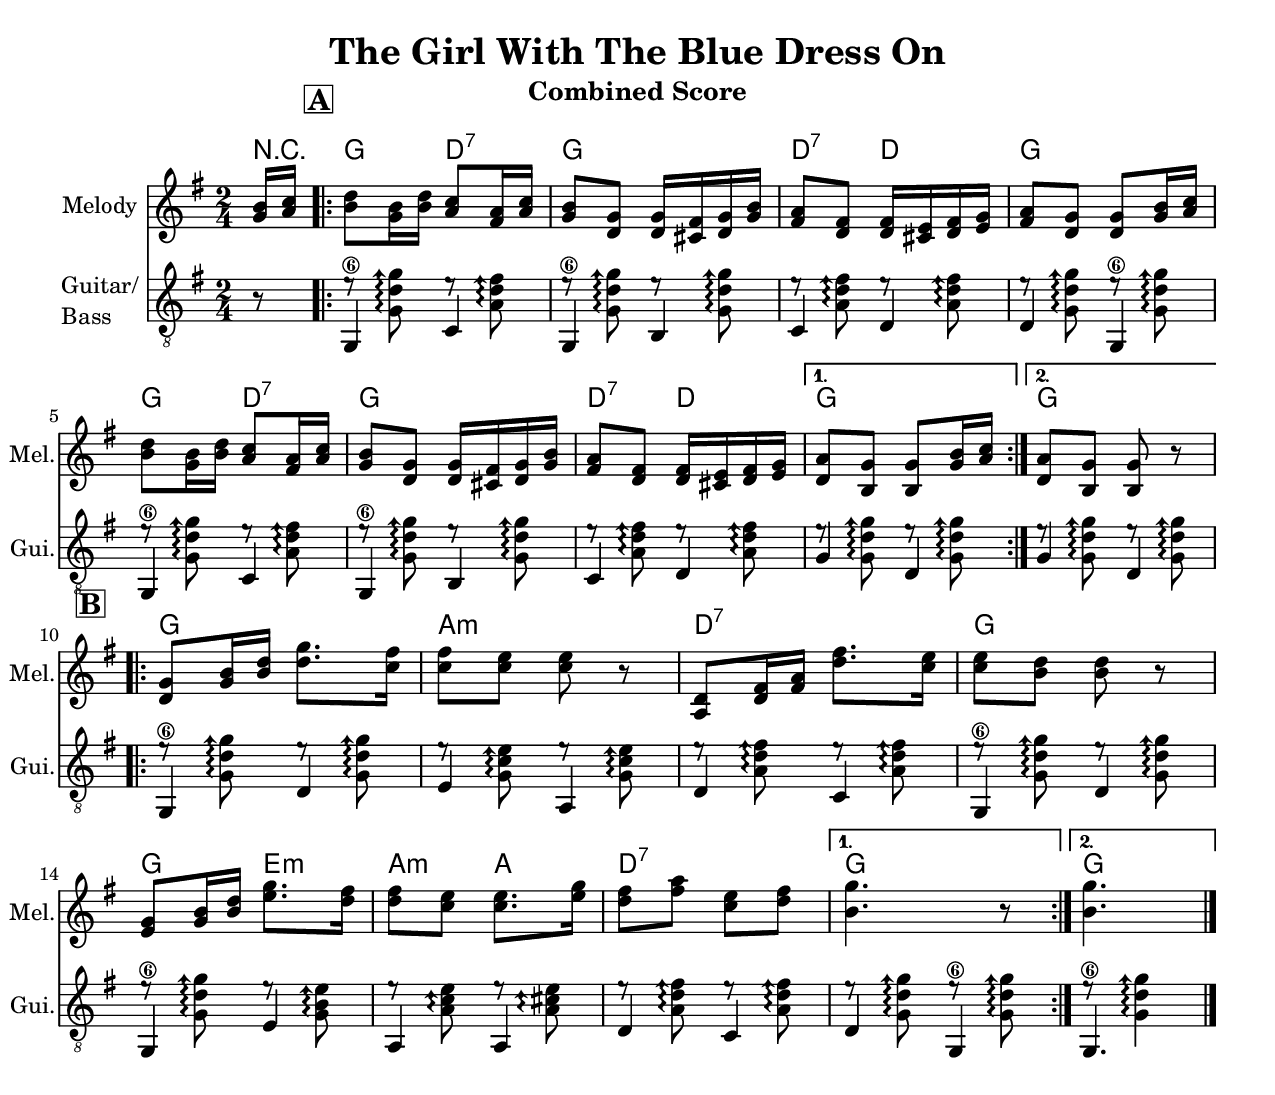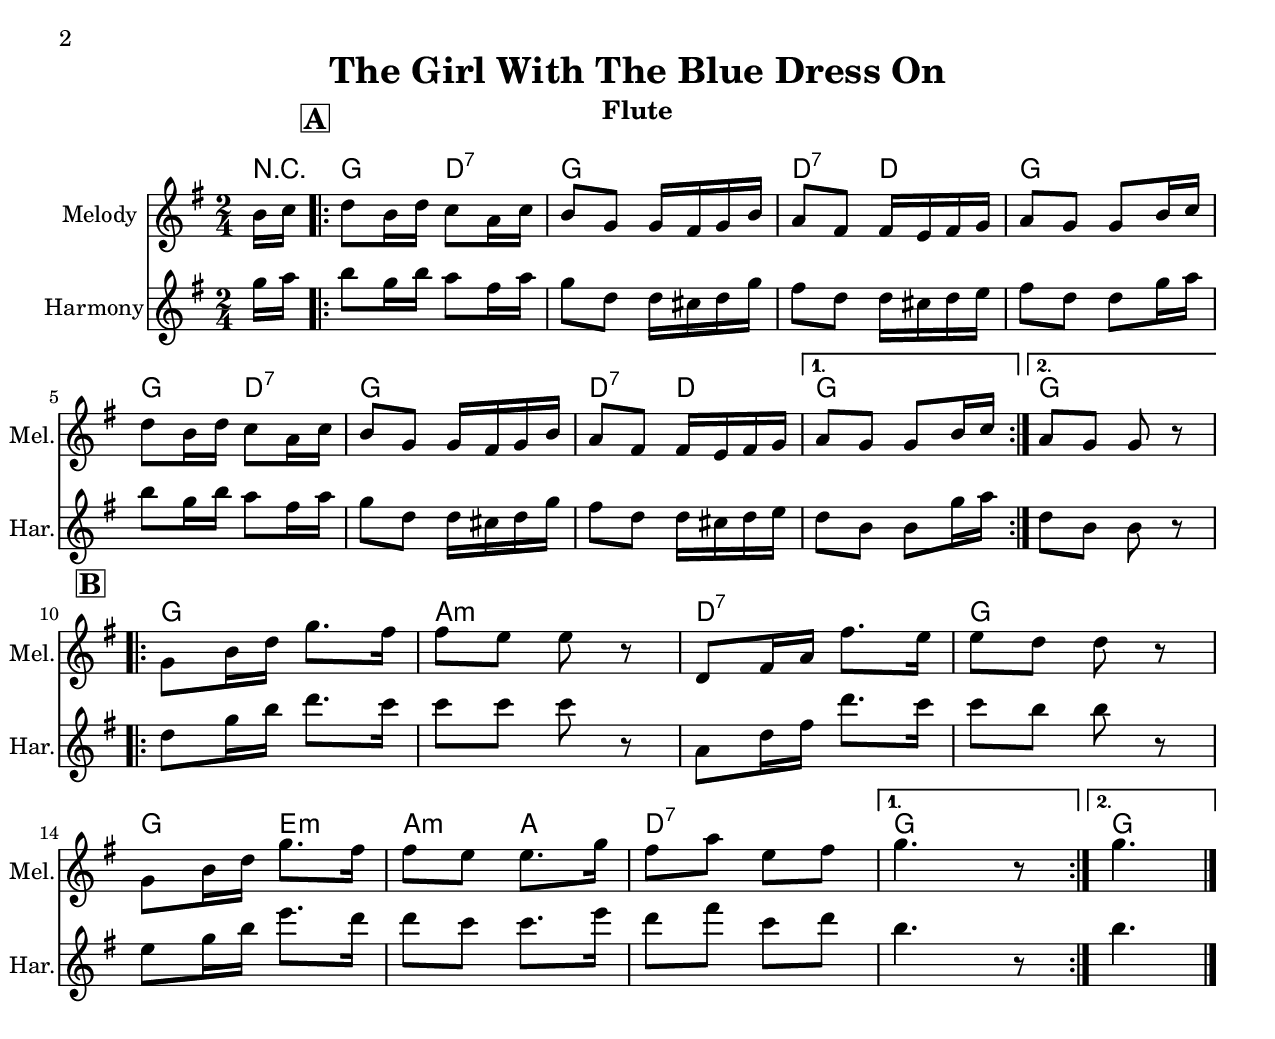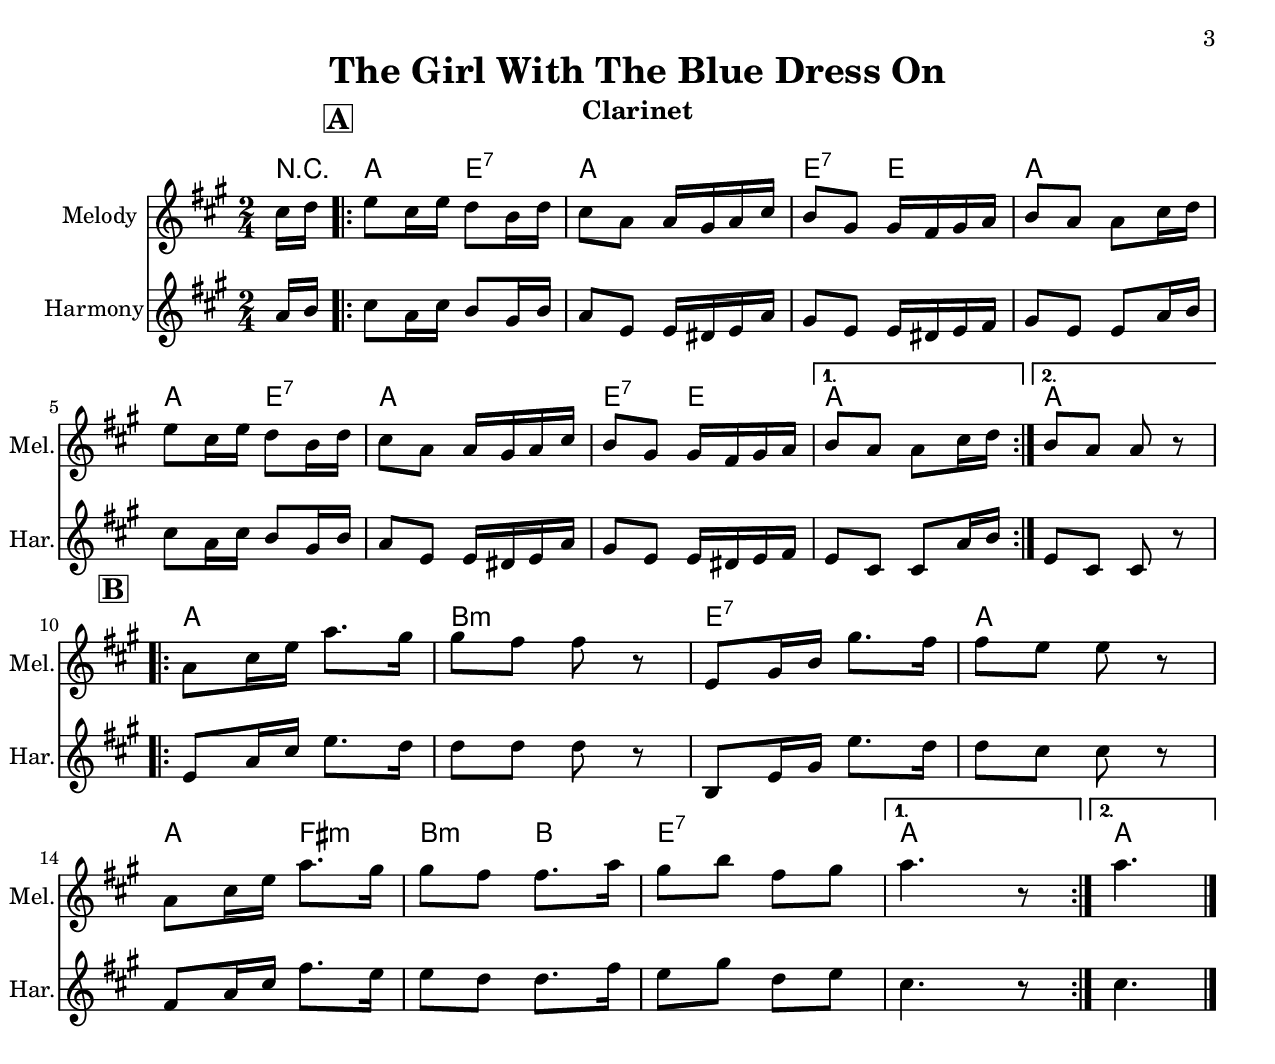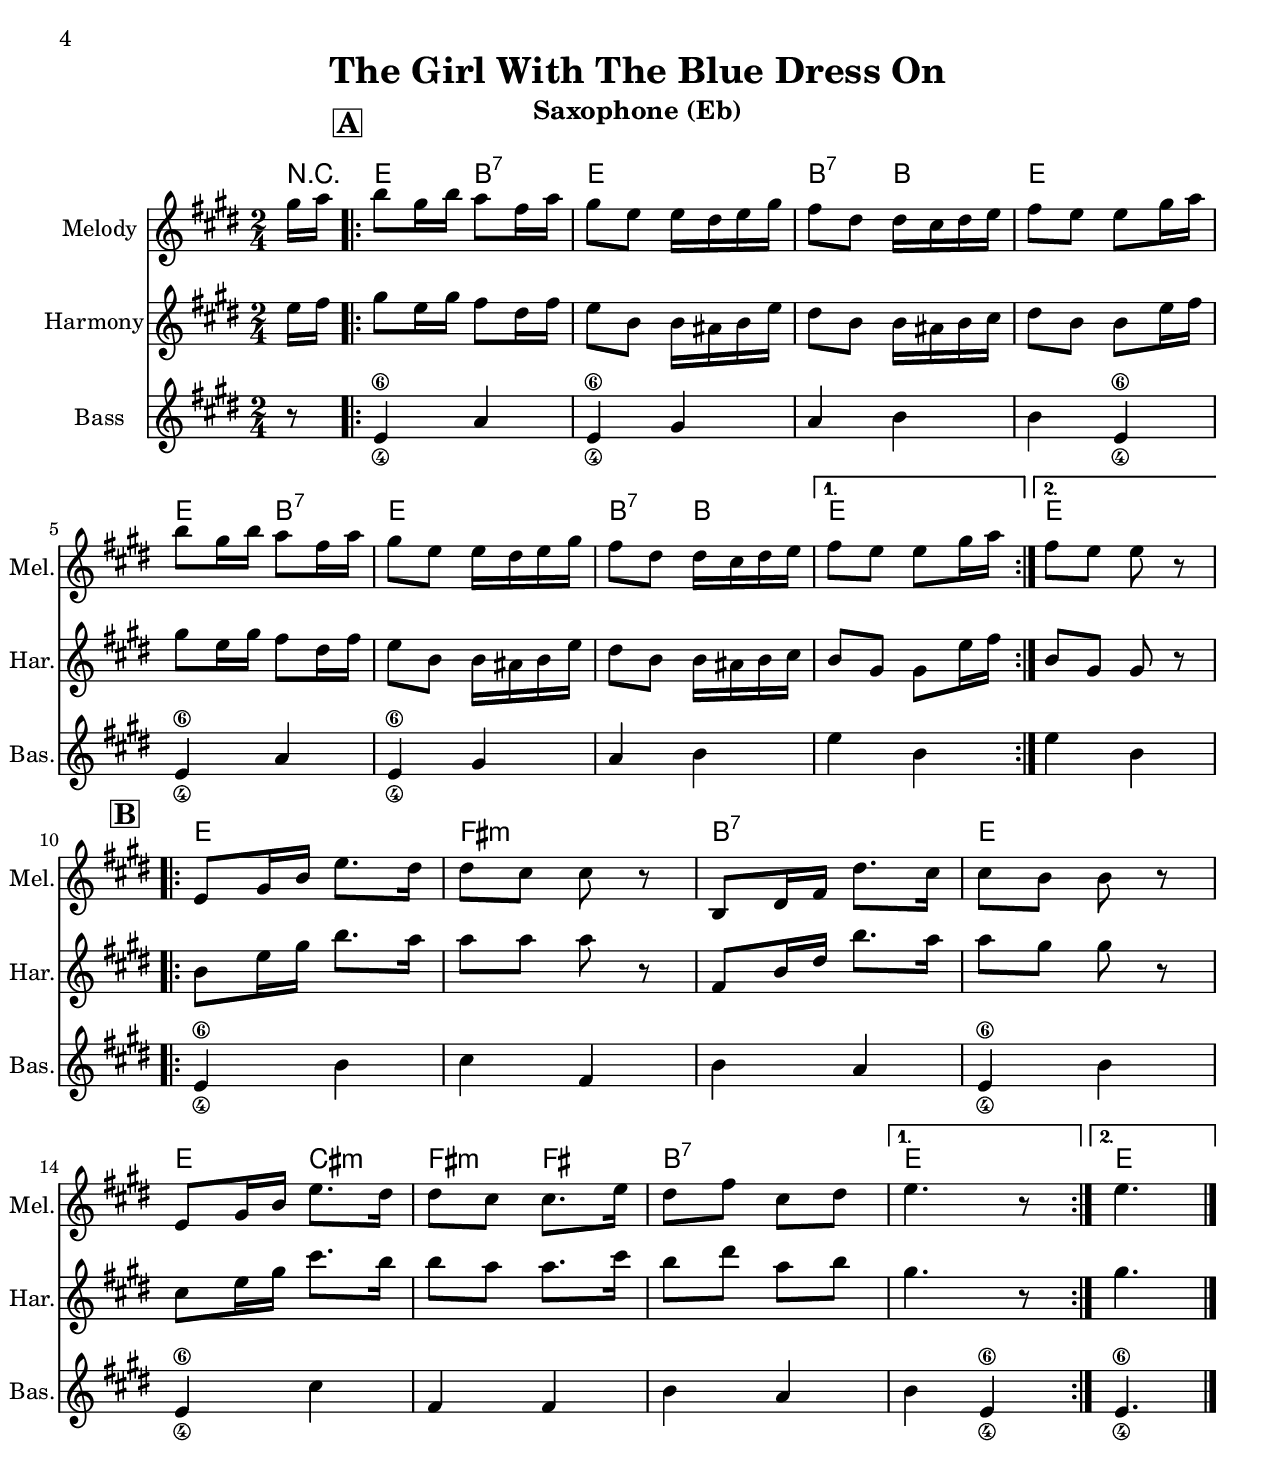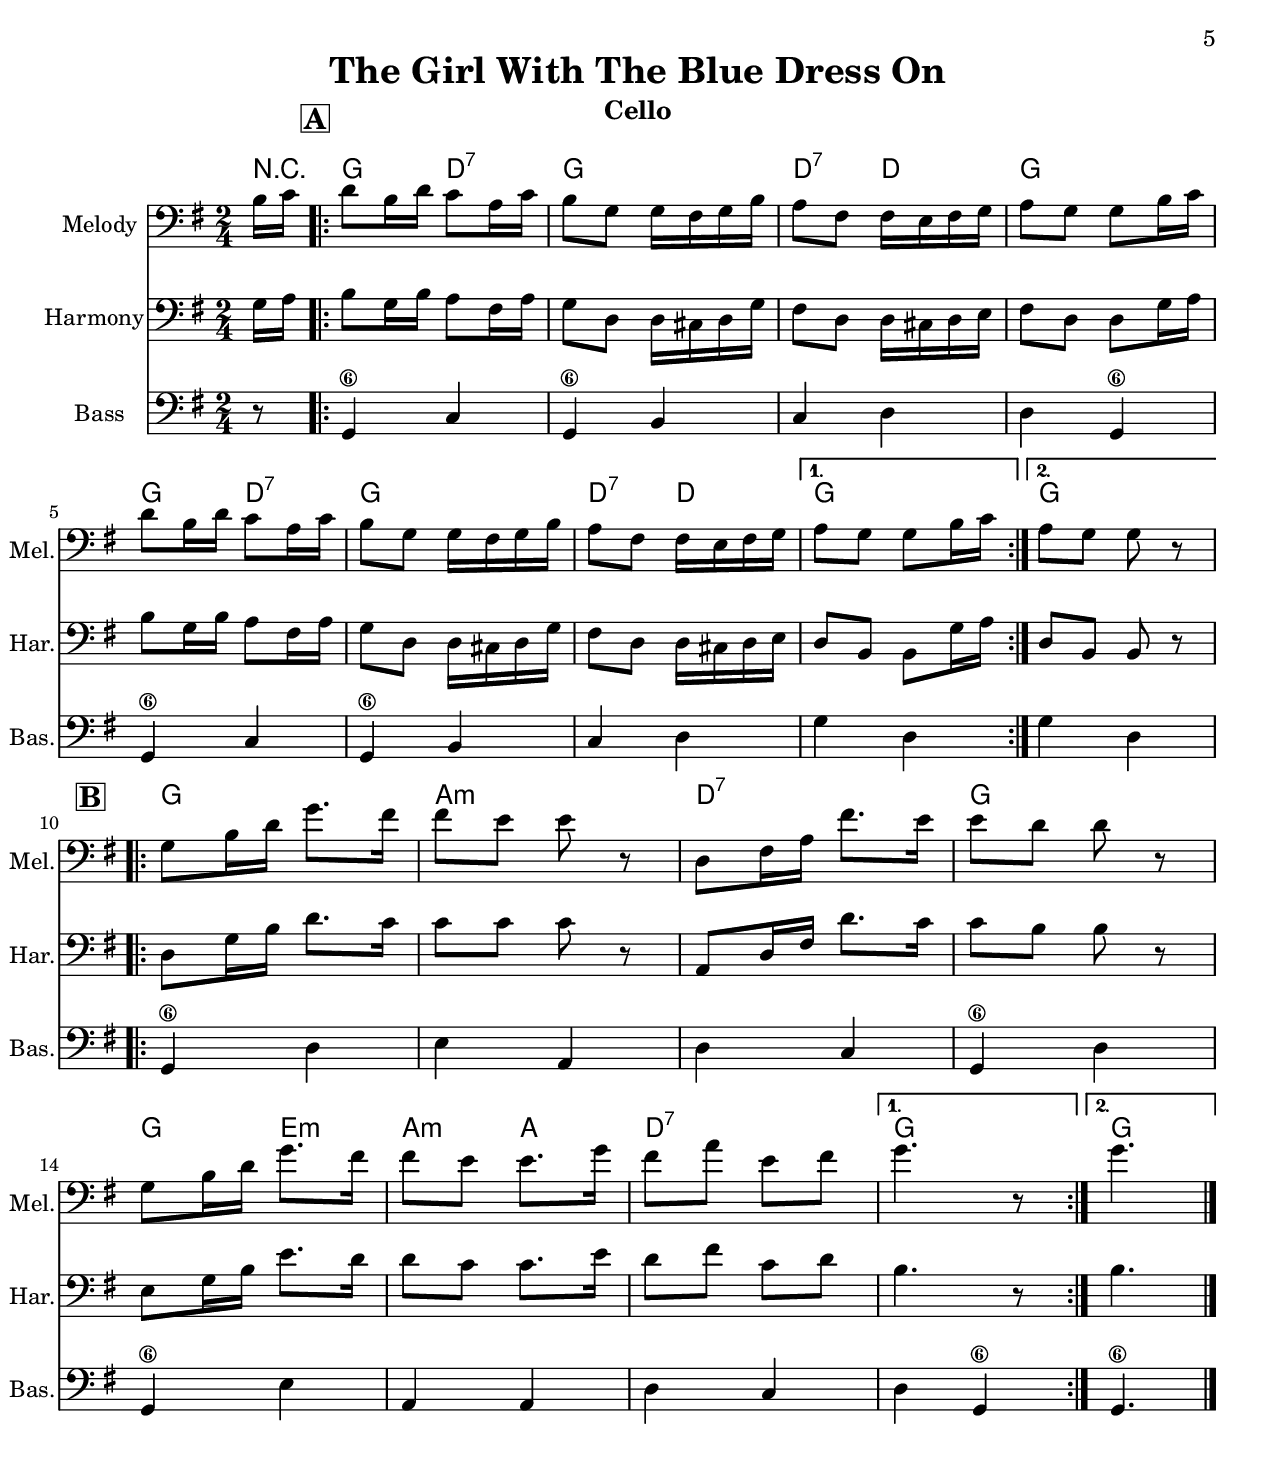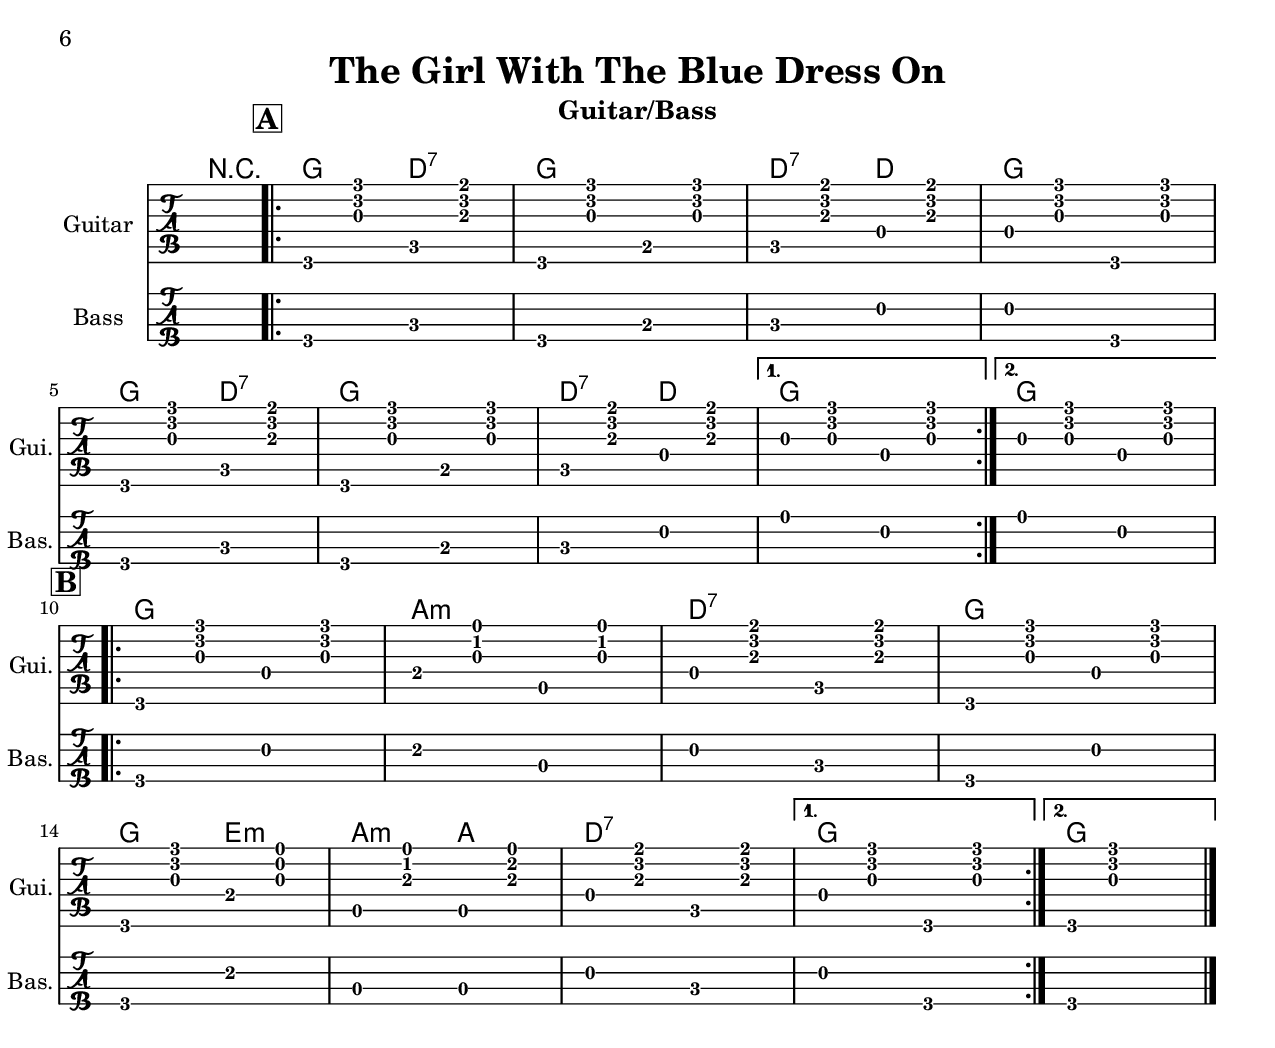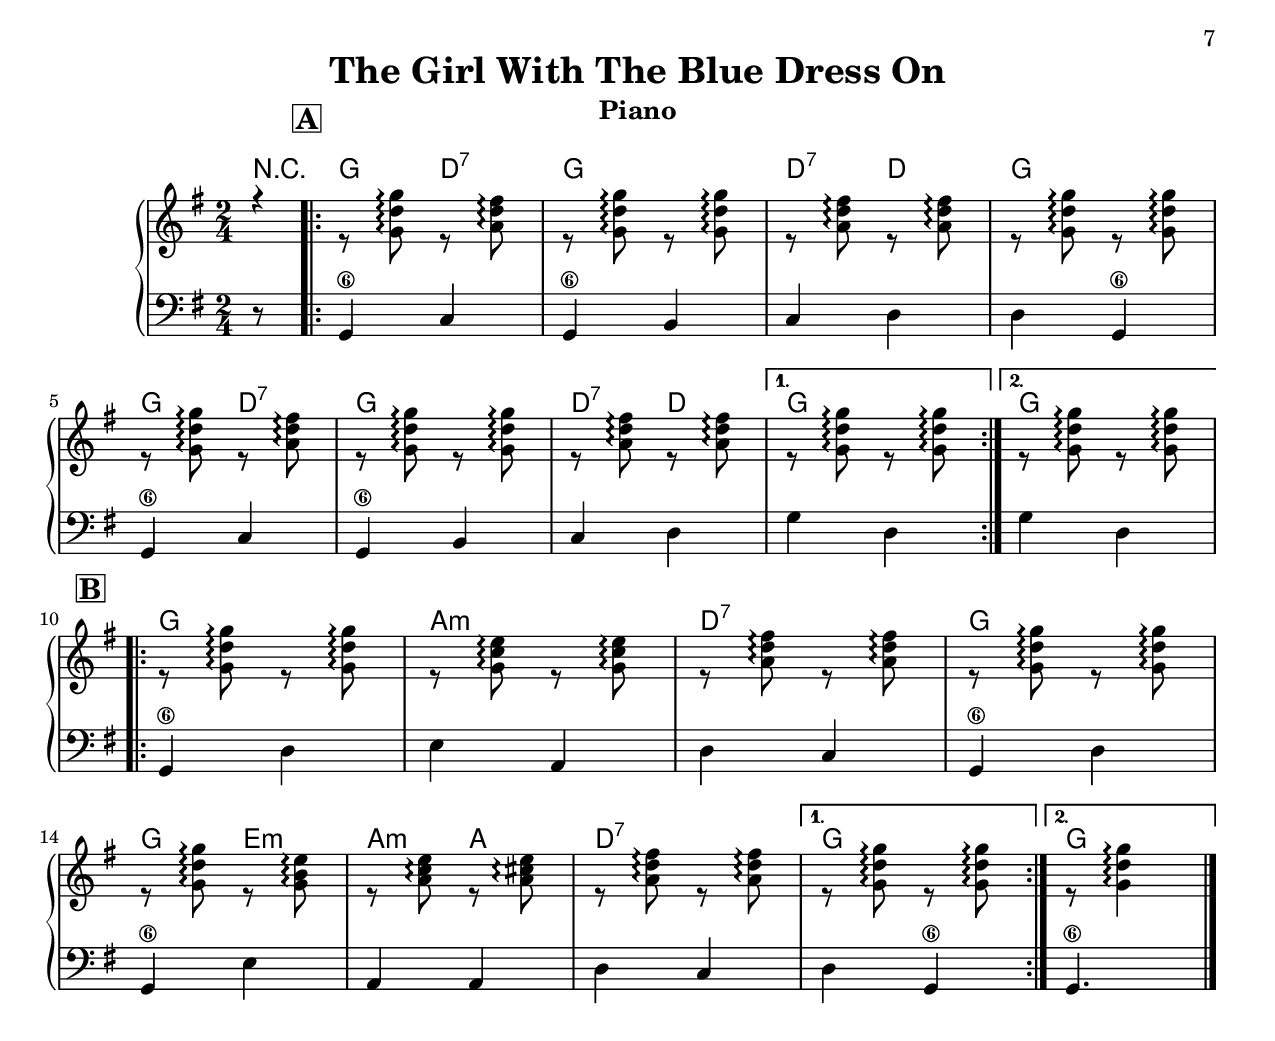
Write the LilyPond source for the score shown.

\version "2.10.10"
\header {
  title = "The Girl With The Blue Dress On"
  piece = "Traditional"
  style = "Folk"
%  copyright = "Public Domain"
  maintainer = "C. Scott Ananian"
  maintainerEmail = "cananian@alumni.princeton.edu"
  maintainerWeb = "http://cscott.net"
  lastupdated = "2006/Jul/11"
  meter = 129
}
#(set-default-paper-size "letter")

% melody in bill's sheet music.
melodya = \relative c'' {
  \tag #'key \key g \major
  \time 2/4
  \tag #'partial \partial 8
  b16 c |
  \repeat volta 2 {
    d8 b16 d c8 a16 c
    b8 g g16 fis g b |
    a8 fis fis16 e fis g |
    a8 g g b16 c |

    d8 b16 d c8 a16 c |
    b8 g g16 fis g b |
    a8 fis fis16 e fis g |
  }
  \alternative {
    { a8 g g b16 c }
    { a8 g g r8 }
  }
}
% part 2
melodyb = \relative c'' {
  \repeat volta 2 {
    g8 b16 d g8. fis16 |
    fis8 e e r8 |
    d,8 fis16 a fis'8. e16 |
    e8 d d r8 |

    g,8 b16 d g8. fis16 |
    fis8 e e8. g16 |
    fis8 a e fis |
  }
  \alternative {
    { g4. r8 }
    { g4. \bar "|." }
  }
}
melody = { \melodya \melodyb }

% harmony to this melody
alternate = \relative c'' {
  \tag #'key \key g \major
  \time 2/4
  \tag #'partial \partial 8
  g16 a |
  \repeat volta 2 {
    b8 g16 b a8 fis16 a
    g8 d d16 cis d g |
    fis8 d d16 cis d e |
    fis8 d d g16 a |

    b8 g16 b a8 fis16 a
    g8 d d16 cis d g |
    fis8 d d16 cis d e |
  }
  \alternative {
    { d8 b b g'16 a }
    { d,8 b b r8 }
  }
% part 2
  \repeat volta 2 {
    d8 g16 b d8. c16 |
    c8 c c r8 |
    a,8 d16 fis d'8. c16 |
    c8 b b r8 |

    e,8 g16 b e8. d16 |
    d8 c c8. e16 |
    d8 fis c d |
  }
  \alternative {
    { b4. r8 }
    { b4. \bar "|." }
  }
}

harmonies = \chordmode {
  \time 2/4
  \tag #'partial \partial 8 
  r8 |
  \once\override Score.RehearsalMark #'extra-offset = #'(0 . 2)
  \mark\default
  \repeat volta 2 {
    g4 d:7
    g4 g
    d:7 d
    g g
\break    
    g4 d:7
    g4 g
    d:7 d
  }
  \alternative {
    { g g }
    { g g }
  }

  \break
% Part 2
  \once\override Score.RehearsalMark #'extra-offset = #'(-4 . 2)
  \mark\default
  \repeat volta 2 {
    g4 g
    a4:m a:m
    d4:7 d:7
    g4 g
\break
    g4 e:m
    a4:m a
    d4:7 d:7
  }
  \alternative {
    { g4 g }
    { g4. }
  }
}

% guitar part (also bass and piano)
lowg = \relative c g4-\tag #'b \4-\tag #'g \6
guitarA = \relative c
{
  \tag #'key \key g \major
  \time 2/4
  \tag #'partial \partial 8
  r8
  \repeat volta 2 {
    \lowg c4 | \lowg b4 | c d | d \lowg |
    \lowg c4 | \lowg b | c d |
  } \alternative {
    {  g4 d | }
    {  g4 d | }
  }
  \repeat volta 2 {
    \lowg d4 | e a, | d c | \lowg d |
    \lowg e | a, a | d c |
  } \alternative {
    { d4 \lowg | }
    { g,4.-\tag #'b \4-\tag #'g \6 \bar "|." }
  }
}
guitarAA = \removeWithTag #'b \guitarA

guitarB = \relative c'
{
  \tag #'key \key g \major
  \time 2/4
  \tag #'partial \partial 8
  s8 \arpeggioUp
  \repeat volta 2 {
    s8 <g d' g>\arpeggio s8 <a d fis>\arpeggio |
    s8 <g d' g>\arpeggio s8 <g d' g>\arpeggio |
    s8 <a d fis>\arpeggio s8 <a d fis>\arpeggio |
    s8 <g d' g>\arpeggio s8 <g d' g>\arpeggio |

    s8 <g d' g>\arpeggio s8 <a d fis>\arpeggio |
    s8 <g d' g>\arpeggio s8 <g d' g>\arpeggio |
    s8 <a d fis>\arpeggio s8 <a d fis>\arpeggio |
  } \alternative {
    { s8 <g d' g>\arpeggio s8 <g d' g>\arpeggio | }
    { s8 <g d' g>\arpeggio s8 <g d' g>\arpeggio | }
  }
  \repeat volta 2 {
    s8 <g d' g>\arpeggio s8 <g d' g>\arpeggio |
    s8 <g c e>\arpeggio s8 <g c e>\arpeggio | % am7
    s8 <a d fis>\arpeggio s8 <a d fis>\arpeggio |
    s8 <g d' g>\arpeggio s8 <g d' g>\arpeggio |

    s8 <g d' g>\arpeggio s8 <g b e>\arpeggio |
    s8 <a c e>\arpeggio s8 <a cis e>\arpeggio |
    s8 <a d fis>\arpeggio s8 <a d fis>\arpeggio |
  } \alternative {
    { s8 <g d' g>\arpeggio s8 <g d' g>\arpeggio | }
    { s8 <g d' g>4\arpeggio }
  }
}
guitarC = \relative c'
{
  \tag #'key \key g \major
  \time 2/4
  \tag #'partial \partial 8
  s8 \arpeggioUp
  \repeat volta 2 {
    \repeat unfold 7 { e8\rest s8 e8\rest s8 | }
  } \alternative {
    { e8\rest s8 e8\rest s8 }
    { e8\rest s8 e8\rest s8 }
  }
  \repeat volta 2 {
    \repeat unfold 7 { e8\rest s8 e8\rest s8 | }
  } \alternative {
    { e8\rest s8 e8\rest s8 }
    { e8\rest s8 s8 }
  }
}

bass = \transpose c c, \removeWithTag #'g \guitarA

\paper {
  scoreTitleMarkup = \bookTitleMarkup
  bookTitleMarkup = \markup {}
  ragged-bottom = ##t
}

% combined score
\score {
  <<
    \set Score.markFormatter = #format-mark-box-letters
    \context ChordNames {
      \set chordChanges = ##t
      \harmonies
    }
    \new Staff <<
      \set Staff.instrumentName = "Melody"
      \set Staff.shortInstrumentName = "Mel."
      \set Staff.printPartCombineTexts = ##f
      \partcombine { \melody \bar "|." } \alternate
    >>
    \new Staff <<
      \set Staff.instrumentName = \markup{ \column{ "Guitar/" "Bass" } }
      \set Staff.shortInstrumentName = "Gui."
      \clef "treble_8"
      \new Voice { \guitarAA }
      \new Voice { \removeWithTag #'key \guitarB }
      \new Voice { \removeWithTag #'key \guitarC }
    >>
  >>
  \header {
    instrument = "Combined Score"
  }
}

% melody parts, for flutes (non-transposing)
\score {
  <<
    \set Score.markFormatter = #format-mark-box-letters
    \context ChordNames {
      \set chordChanges = ##t
      \harmonies
    }
    \new Staff <<
      \set Staff.instrumentName = "Melody"
      \set Staff.shortInstrumentName = "Mel."
      \melody
    >>
    \new Staff <<
      \set Staff.instrumentName = "Harmony"
      \set Staff.shortInstrumentName = "Har."
      \transpose c c' \alternate
    >>
  >>
  \header {
    instrument = "Flute"
    breakbefore=##t
  }
}

% melody parts, for clarinet (transposing)
\score {
  <<
    \set Score.markFormatter = #format-mark-box-letters
    \context ChordNames {
      \set chordChanges = ##t
      \transpose bes c' \harmonies
    }
    \new Staff <<
      \set Staff.instrumentName = "Melody"
      \set Staff.shortInstrumentName = "Mel."
      \transpose bes c' \melody
    >>
    \new Staff <<
      \set Staff.instrumentName = "Harmony"
      \set Staff.shortInstrumentName = "Har."
      \transpose bes c' \alternate
    >>
  >>
  \header {
    instrument = "Clarinet"
    breakbefore=##t
  }
}

% melody parts, for saxophone (transposing)
\score {
  <<
    \set Score.markFormatter = #format-mark-box-letters
    \context ChordNames {
      \set chordChanges = ##t
      \transpose ees c' \harmonies
    }
    \new Staff <<
      \set Staff.instrumentName = "Melody"
      \set Staff.shortInstrumentName = "Mel."
      { \transpose ees c' \melodya
      \transpose ees c \melodyb }
    >>
    \new Staff <<
      \set Staff.instrumentName = "Harmony"
      \set Staff.shortInstrumentName = "Har."
      \transpose ees c' \alternate
    >>
    \new Staff <<
      \set Staff.instrumentName = "Bass"
      \set Staff.shortInstrumentName = "Bas."
      \transpose ees c'' \guitarA
    >>
  >>
  \header {
    instrument = "Saxophone (Eb)"
    breakbefore=##t
  }
}

% melody parts, for cellos (octave-shifted)
\score {
  <<
    \set Score.markFormatter = #format-mark-box-letters
    \context ChordNames {
      \set chordChanges = ##t
      \harmonies
    }
    \new Staff <<
      \set Staff.instrumentName = "Melody"
      \set Staff.shortInstrumentName = "Mel."
      \transpose c c, { \clef bass \melody } % 1 octave down
    >>
    \new Staff <<
      \set Staff.instrumentName = "Harmony"
      \set Staff.shortInstrumentName = "Har."
      \transpose c c, { \clef bass \alternate } % 1 octave down
    >>
    \new Staff <<
      \set Staff.instrumentName = "Bass"
      \set Staff.shortInstrumentName = "Bas."
      \transpose c c { \clef bass \guitarAA } % no trans
    >>
  >>
  \header {
    instrument = "Cello"
    breakbefore=##t
  }
}

% tablature parts
\score {
  <<
    \set Score.markFormatter = #format-mark-box-letters
    \context ChordNames {
      \set chordChanges = ##t
      \harmonies
    }
    \new TabStaff << 
      \set TabStaff.instrumentName = "Guitar"
      \set TabStaff.shortInstrumentName = "Gui."
      \time 4/4
      \new TabVoice \removeWithTag #'key \guitarAA
      \new TabVoice \removeWithTag #'key \guitarB
    >>
    \new TabStaff <<
      \set TabStaff.instrumentName = "Bass"
      \set TabStaff.shortInstrumentName = "Bas."
      \set TabStaff.stringTunings = #bass-tuning
      \removeWithTag #'key \bass
    >>
  >>
  \header {
    instrument = "Guitar/Bass"
    breakbefore=##t
  }
}

% piano part (same as guitar part)
\score {
  <<
    \set Score.markFormatter = #format-mark-box-letters
    \context ChordNames {
      \set chordChanges = ##t
      \harmonies
    }
    \new PianoStaff <<
      \new Staff {
	\set Staff.printPartCombineTexts = ##f
	\partcombine
	{ \transpose c c' \guitarB }
	{ \partcombine { \partial 8*2 r4 } \guitarC }
      }
      \new Staff { \clef bass \guitarAA }
    >>
  >>
  \header {
    instrument = "Piano"
    breakbefore=##t
  }
}

% midi score
\score {
  \unfoldRepeats
  \context PianoStaff <<
    \context Staff=melody <<
      \set Staff.midiInstrument = "flute"
      {
	\melody
      }
    >>
    \context Staff = celloA <<
      \set Staff.midiInstrument = "fiddle"
      {
	\partial 8
	r8 | r2*31 | r4 r8
	\removeWithTag #'partial \melody
      }
    >>
    \context Staff = celloB <<
      \set Staff.midiInstrument = "fiddle"
      {
	\partial 8
	r8 | r2*31 | r4 r8
	\removeWithTag #'partial \alternate
      }
    >>
    \context Staff=guitar <<
      \set Staff.midiInstrument = "acoustic guitar (steel)"
      \time 2/4
      \new Voice \repeat unfold 2 { \guitarAA }
      \new Voice \repeat unfold 2 { \guitarB }
    >>
    \context Staff=bass <<
      \set Staff.midiInstrument = "acoustic bass"
      \repeat unfold 2 { \bass }
    >>
%{
    \context Staff=chords <<
      \set Staff.midiInstrument = "pizzicato strings"
      \repeat unfold 2 { \harmonies }
    >>
%}
  >>
  
  \midi {
    \context {
      \Score
      tempoWholesPerMinute = #(ly:make-moment 120 4)
      }
    }


}
